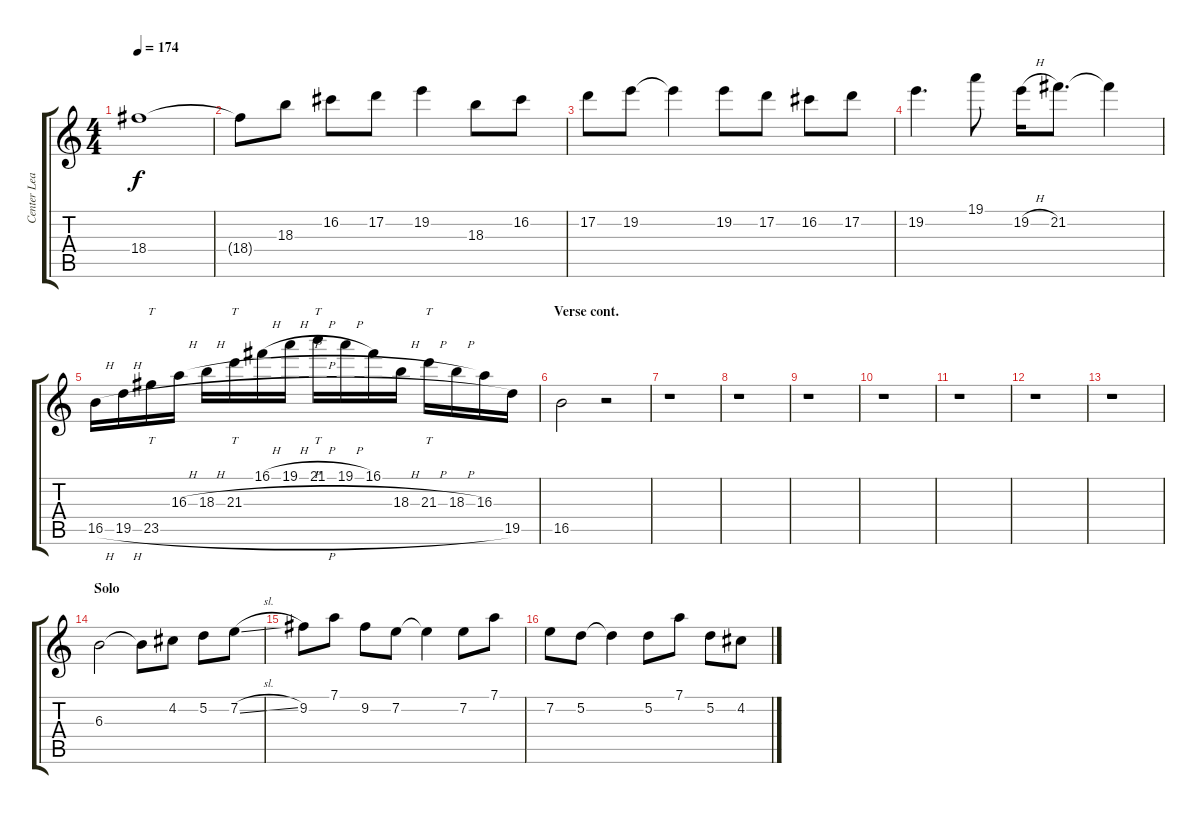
\track ("Center Lead" "Center Lea") {instrument overdrivenguitar}
\staff {score tabs}
\tuning (D4 A3 F3 C3 G2 C2) {hide}
\ts (4 4)
\tempo 174
\clef g2
\ks aminor
18.4{t}.1{dy f} |
18.4{t}.8 18.3.8 16.2.8 17.2.8 19.2.4 18.3.8 16.2.8 |
17.2.8 19.2.8 19.2{t}.4 19.2.8 17.2.8 16.2.8 17.2.8 |
19.2.4{d} 19.1.8 19.2{h}.16 21.2.8{d} 21.2{t}.4 |
16.5{h}.16 19.5{h}.16 23.5{h}.16{tt} 16.3{h}.16 18.3{h}.16 21.3{h}.16{tt} 16.1{h}.16 19.1{h}.16 21.1{h}.16{tt} 19.1{h}.16 16.1.16 18.3{h}.16 21.3{h}.16{tt} 18.3{h}.16 16.3.16 19.5.16 |
\section ("" "Verse cont.")
16.5.2 r.2 |
r.1 |
r.1 |
r.1 |
r.1 |
r.1 |
r.1 |
r.1 |
\section ("" "Solo")
6.3.2 6.3{t}.8 4.2.8 5.2.8 7.2{sl}.8 |
9.2.8 7.1.8 9.2.8 7.2.8 7.2{t}.4 7.2.8 7.1.8 |
7.2.8 5.2.8 5.2{t}.4 5.2.8 7.1.8 5.2.8 4.2.8
